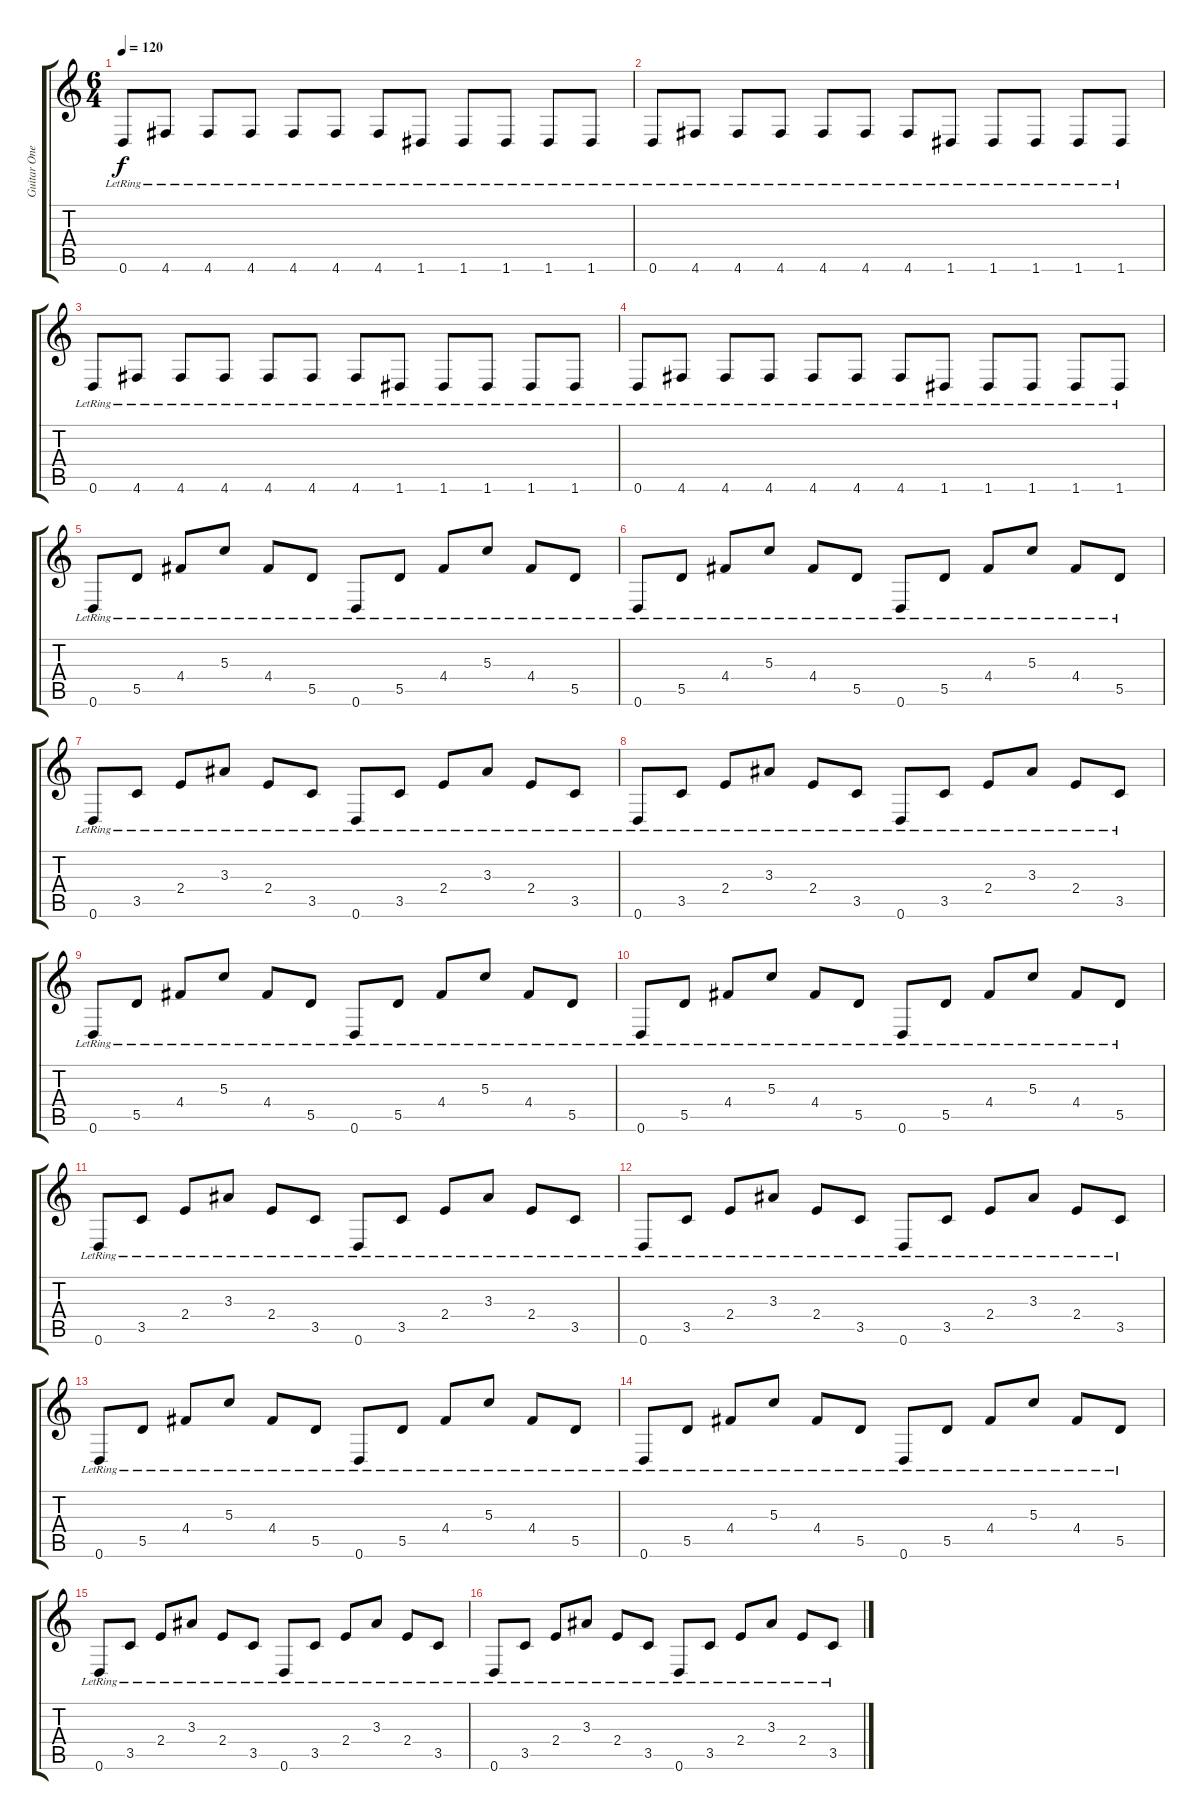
\track ("Guitar One" "Guitar One") {instrument acousticguitarsteel}
\staff {score tabs}
\tuning (E4 B3 G3 D3 A2 D2) {hide}
\ts (6 4)
\tempo 120
\clef g2
\ks c
0.6{lr}.8{dy f} 4.6{lr}.8 4.6{lr}.8 4.6{lr}.8 4.6{lr}.8 4.6{lr}.8 4.6{lr}.8 1.6{lr}.8 1.6{lr}.8 1.6{lr}.8 1.6{lr}.8 1.6{lr}.8 |
0.6{lr}.8 4.6{lr}.8 4.6{lr}.8 4.6{lr}.8 4.6{lr}.8 4.6{lr}.8 4.6{lr}.8 1.6{lr}.8 1.6{lr}.8 1.6{lr}.8 1.6{lr}.8 1.6{lr}.8 |
0.6{lr}.8 4.6{lr}.8 4.6{lr}.8 4.6{lr}.8 4.6{lr}.8 4.6{lr}.8 4.6{lr}.8 1.6{lr}.8 1.6{lr}.8 1.6{lr}.8 1.6{lr}.8 1.6{lr}.8 |
0.6{lr}.8 4.6{lr}.8 4.6{lr}.8 4.6{lr}.8 4.6{lr}.8 4.6{lr}.8 4.6{lr}.8 1.6{lr}.8 1.6{lr}.8 1.6{lr}.8 1.6{lr}.8 1.6{lr}.8 |
0.6{lr}.8 5.5{lr}.8 4.4{lr}.8 5.3{lr}.8 4.4{lr}.8 5.5{lr}.8 0.6{lr}.8 5.5{lr}.8 4.4{lr}.8 5.3{lr}.8 4.4{lr}.8 5.5{lr}.8 |
0.6{lr}.8 5.5{lr}.8 4.4{lr}.8 5.3{lr}.8 4.4{lr}.8 5.5{lr}.8 0.6{lr}.8 5.5{lr}.8 4.4{lr}.8 5.3{lr}.8 4.4{lr}.8 5.5{lr}.8 |
0.6{lr}.8 3.5{lr}.8 2.4{lr}.8 3.3{lr}.8 2.4{lr}.8 3.5{lr}.8 0.6{lr}.8 3.5{lr}.8 2.4{lr}.8 3.3{lr}.8 2.4{lr}.8 3.5{lr}.8 |
0.6{lr}.8 3.5{lr}.8 2.4{lr}.8 3.3{lr}.8 2.4{lr}.8 3.5{lr}.8 0.6{lr}.8 3.5{lr}.8 2.4{lr}.8 3.3{lr}.8 2.4{lr}.8 3.5{lr}.8 |
0.6{lr}.8 5.5{lr}.8 4.4{lr}.8 5.3{lr}.8 4.4{lr}.8 5.5{lr}.8 0.6{lr}.8 5.5{lr}.8 4.4{lr}.8 5.3{lr}.8 4.4{lr}.8 5.5{lr}.8 |
0.6{lr}.8 5.5{lr}.8 4.4{lr}.8 5.3{lr}.8 4.4{lr}.8 5.5{lr}.8 0.6{lr}.8 5.5{lr}.8 4.4{lr}.8 5.3{lr}.8 4.4{lr}.8 5.5{lr}.8 |
0.6{lr}.8 3.5{lr}.8 2.4{lr}.8 3.3{lr}.8 2.4{lr}.8 3.5{lr}.8 0.6{lr}.8 3.5{lr}.8 2.4{lr}.8 3.3{lr}.8 2.4{lr}.8 3.5{lr}.8 |
0.6{lr}.8 3.5{lr}.8 2.4{lr}.8 3.3{lr}.8 2.4{lr}.8 3.5{lr}.8 0.6{lr}.8 3.5{lr}.8 2.4{lr}.8 3.3{lr}.8 2.4{lr}.8 3.5{lr}.8 |
0.6{lr}.8 5.5{lr}.8 4.4{lr}.8 5.3{lr}.8 4.4{lr}.8 5.5{lr}.8 0.6{lr}.8 5.5{lr}.8 4.4{lr}.8 5.3{lr}.8 4.4{lr}.8 5.5{lr}.8 |
0.6{lr}.8 5.5{lr}.8 4.4{lr}.8 5.3{lr}.8 4.4{lr}.8 5.5{lr}.8 0.6{lr}.8 5.5{lr}.8 4.4{lr}.8 5.3{lr}.8 4.4{lr}.8 5.5{lr}.8 |
0.6{lr}.8 3.5{lr}.8 2.4{lr}.8 3.3{lr}.8 2.4{lr}.8 3.5{lr}.8 0.6{lr}.8 3.5{lr}.8 2.4{lr}.8 3.3{lr}.8 2.4{lr}.8 3.5{lr}.8 |
0.6{lr}.8 3.5{lr}.8 2.4{lr}.8 3.3{lr}.8 2.4{lr}.8 3.5{lr}.8 0.6{lr}.8 3.5{lr}.8 2.4{lr}.8 3.3{lr}.8 2.4{lr}.8 3.5{lr}.8
